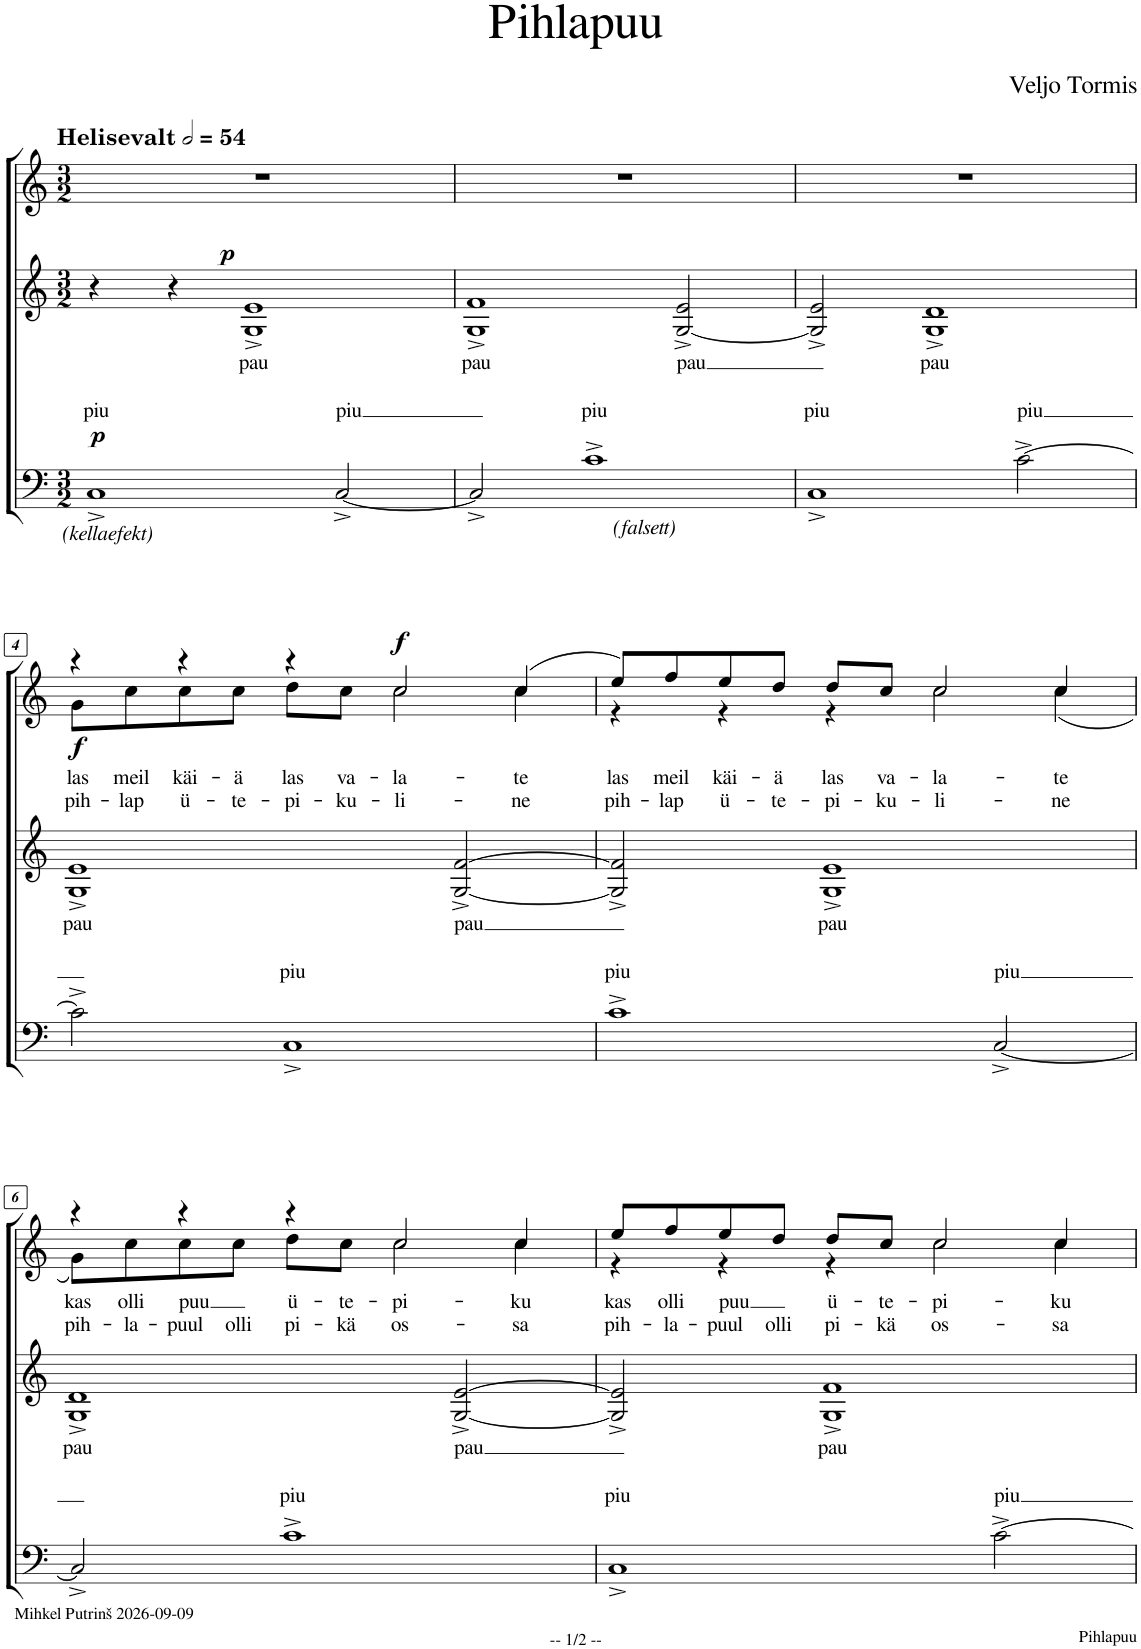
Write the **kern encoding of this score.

**kern	**text	**dynam	**kern	**text	**dynam	**kern	**text	**text	**dynam
*part3	*part3	*part3	*part2	*part2	*part2	*part1	*part1	*part1	*part1
*staff3	*staff3	*staff3	*staff2	*staff2	*staff2	*staff1	*staff1	*staff1	*staff1
*I"Bass	*	*	*I"Alto	*	*	*I"Soprano	*	*	*
*clefF4	*	*	*clefG2	*	*	*clefG2	*	*	*
*k[]	*	*	*k[]	*	*	*k[]	*	*	*
*M3/2	*	*	*M3/2	*	*	*M3/2	*	*	*
*MM108	*	*	*MM108	*	*	*MM108	*	*	*
=1	=1	=1	=1	=1	=1	=1	=1	=1	=1
!	!	!	!	!	!	!LO:TX:a:B:t=Helisevalt	!	!	!
!LO:TX:b:i:t=(kellaefekt)	!	!	!	!	!	!	!	!	!
!	!LO:LY:a	!LO:DY:a	!	!	!	!	!	!	!
1C^	piu	p	4r	.	.	1.r	.	.	.
.	.	.	4r	.	.	.	.	.	.
!	!	!	!	!LO:LY:b	!LO:DY:a	!	!	!	!
.	.	.	1G^ 1e^	pau	p	.	.	.	.
!	!LO:LY:a	!	!	!	!	!	!	!	!
[2C^/	piu	.	.	.	.	.	.	.	.
=2	=2	=2	=2	=2	=2	=2	=2	=2	=2
!	!	!	!	!LO:LY:b	!	!	!	!	!
2C^/]	.	.	1G^ 1f^	pau	.	1.r	.	.	.
!LO:TX:b:i:t=(falsett)	!	!	!	!	!	!	!	!	!
!	!LO:LY:a	!	!	!	!	!	!	!	!
1c^	piu	.	.	.	.	.	.	.	.
!	!	!	!	!LO:LY:b	!	!	!	!	!
.	.	.	[2G/^ 2e/^	pau	.	.	.	.	.
=3	=3	=3	=3	=3	=3	=3	=3	=3	=3
!	!LO:LY:a	!	!	!	!	!	!	!	!
1C^	piu	.	2G/]^ 2e/^	.	.	1.r	.	.	.
!	!	!	!	!LO:LY:b	!	!	!	!	!
.	.	.	1G^ 1d^	pau	.	.	.	.	.
!	!LO:LY:a	!	!	!	!	!	!	!	!
[2c^\	piu	.	.	.	.	.	.	.	.
!!LO:LB:g=z
=4	=4	=4	=4	=4	=4	=4	=4	=4	=4
!	!	!	!	!LO:LY:b	!	!	!LO:LY:b	!LO:LY:b	!LO:DY:b
*	*	*	*	*	*	*^	*	*	*
2c^\]	.	.	1G^ 1e^	pau	.	4r	8g\L	las	pih-	f
!	!	!	!	!	!	!	!	!LO:LY:b	!LO:LY:b	!
.	.	.	.	.	.	.	8cc\	meil	-lap	.
!	!	!	!	!	!	!	!	!LO:LY:b	!LO:LY:b	!
.	.	.	.	.	.	4r	8cc\	käi-	ü-	.
!	!	!	!	!	!	!	!	!LO:LY:b	!LO:LY:b	!
.	.	.	.	.	.	.	8cc\J	-ä	-te-	.
!	!LO:LY:a	!	!	!	!	!	!	!LO:LY:b	!LO:LY:b	!
1C^	piu	.	.	.	.	4r	8dd\L	las	-pi-	.
!	!	!	!	!	!	!	!	!LO:LY:b	!LO:LY:b	!
.	.	.	.	.	.	.	8cc\J	va-	-ku-	.
!	!	!	!	!	!	!	!	!LO:LY:b	!LO:LY:b	!LO:DY:a
.	.	.	.	.	.	2cc/	2cc\	-la-	-li-	f
!	!	!	!	!LO:LY:b	!	!	!	!	!	!
.	.	.	[2G/^ [2f/^	pau	.	.	.	.	.	.
!	!	!	!	!	!	!	!	!LO:LY:b	!LO:LY:b	!
.	.	.	.	.	.	(4cc/	4cc\	-te	-ne	.
=5	=5	=5	=5	=5	=5	=5	=5	=5	=5	=5
!	!LO:LY:a	!	!	!	!	!	!	!LO:LY:b	!LO:LY:b	!
1c^	piu	.	2G/]^ 2f/]^	.	.	8ee/L)	4r	las	pih-	.
!	!	!	!	!	!	!	!	!LO:LY:b	!LO:LY:b	!
.	.	.	.	.	.	8ff/	.	meil	-lap	.
!	!	!	!	!	!	!	!	!LO:LY:b	!LO:LY:b	!
.	.	.	.	.	.	8ee/	4r	käi-	ü-	.
!	!	!	!	!	!	!	!	!LO:LY:b	!LO:LY:b	!
.	.	.	.	.	.	8dd/J	.	-ä	-te-	.
!	!	!	!	!LO:LY:b	!	!	!	!LO:LY:b	!LO:LY:b	!
.	.	.	1G^ 1e^	pau	.	8dd/L	4r	las	-pi-	.
!	!	!	!	!	!	!	!	!LO:LY:b	!LO:LY:b	!
.	.	.	.	.	.	8cc/J	.	va-	-ku-	.
!	!	!	!	!	!	!	!	!LO:LY:b	!LO:LY:b	!
.	.	.	.	.	.	2cc/	2cc\	-la-	-li-	.
!	!LO:LY:a	!	!	!	!	!	!	!	!	!
[2C^/	piu	.	.	.	.	.	.	.	.	.
!	!	!	!	!	!	!	!	!LO:LY:b	!LO:LY:b	!
.	.	.	.	.	.	4cc/	(4cc\	-te	-ne	.
!!LO:LB:g=z	!!
=6	=6	=6	=6	=6	=6	=6	=6	=6	=6	=6
!	!	!	!	!LO:LY:b	!	!	!	!LO:LY:b	!LO:LY:b	!
2C^/]	.	.	1G^ 1d^	pau	.	4r	8g\L)	kas	pih-	.
!	!	!	!	!	!	!	!	!LO:LY:b	!LO:LY:b	!
.	.	.	.	.	.	.	8cc\	olli	-la-	.
!	!	!	!	!	!	!	!	!LO:LY:b	!LO:LY:b	!
.	.	.	.	.	.	4r	8cc\	puu	-puul	.
!	!	!	!	!	!	!	!	!	!LO:LY:b	!
.	.	.	.	.	.	.	8cc\J	.	olli	.
!	!LO:LY:a	!	!	!	!	!	!	!LO:LY:b	!LO:LY:b	!
1c^	piu	.	.	.	.	4r	8dd\L	ü-	pi-	.
!	!	!	!	!	!	!	!	!LO:LY:b	!LO:LY:b	!
.	.	.	.	.	.	.	8cc\J	-te-	-kä	.
!	!	!	!	!	!	!	!	!LO:LY:b	!LO:LY:b	!
.	.	.	.	.	.	2cc/	2cc\	-pi-	os-	.
!	!	!	!	!LO:LY:b	!	!	!	!	!	!
.	.	.	[2G/^ [2e/^	pau	.	.	.	.	.	.
!	!	!	!	!	!	!	!	!LO:LY:b	!LO:LY:b	!
.	.	.	.	.	.	4cc/	4cc\	-ku	-sa	.
=7	=7	=7	=7	=7	=7	=7	=7	=7	=7	=7
!	!LO:LY:a	!	!	!	!	!	!	!LO:LY:b	!LO:LY:b	!
1C^	piu	.	2G/]^ 2e/]^	.	.	8ee/L	4r	kas	pih-	.
!	!	!	!	!	!	!	!	!LO:LY:b	!LO:LY:b	!
.	.	.	.	.	.	8ff/	.	olli	-la-	.
!	!	!	!	!	!	!	!	!LO:LY:b	!LO:LY:b	!
.	.	.	.	.	.	8ee/	4r	puu	-puul	.
!	!	!	!	!	!	!	!	!	!LO:LY:b	!
.	.	.	.	.	.	8dd/J	.	.	olli	.
!	!	!	!	!LO:LY:b	!	!	!	!LO:LY:b	!LO:LY:b	!
.	.	.	1G^ 1f^	pau	.	8dd/L	4r	ü-	pi-	.
!	!	!	!	!	!	!	!	!LO:LY:b	!LO:LY:b	!
.	.	.	.	.	.	8cc/J	.	-te-	-kä	.
!	!	!	!	!	!	!	!	!LO:LY:b	!LO:LY:b	!
.	.	.	.	.	.	2cc/	2cc\	-pi-	os-	.
!	!LO:LY:a	!	!	!	!	!	!	!	!	!
[2c^\	piu	.	.	.	.	.	.	.	.	.
!	!	!	!	!	!	!	!	!LO:LY:b	!LO:LY:b	!
.	.	.	.	.	.	4cc/	4cc\	-ku	-sa	.
*	*	*	*	*	*	*v	*v	*	*	*
=	=	=	=	=	=	=	=	=	=
*-	*-	*-	*-	*-	*-	*-	*-	*-	*-
